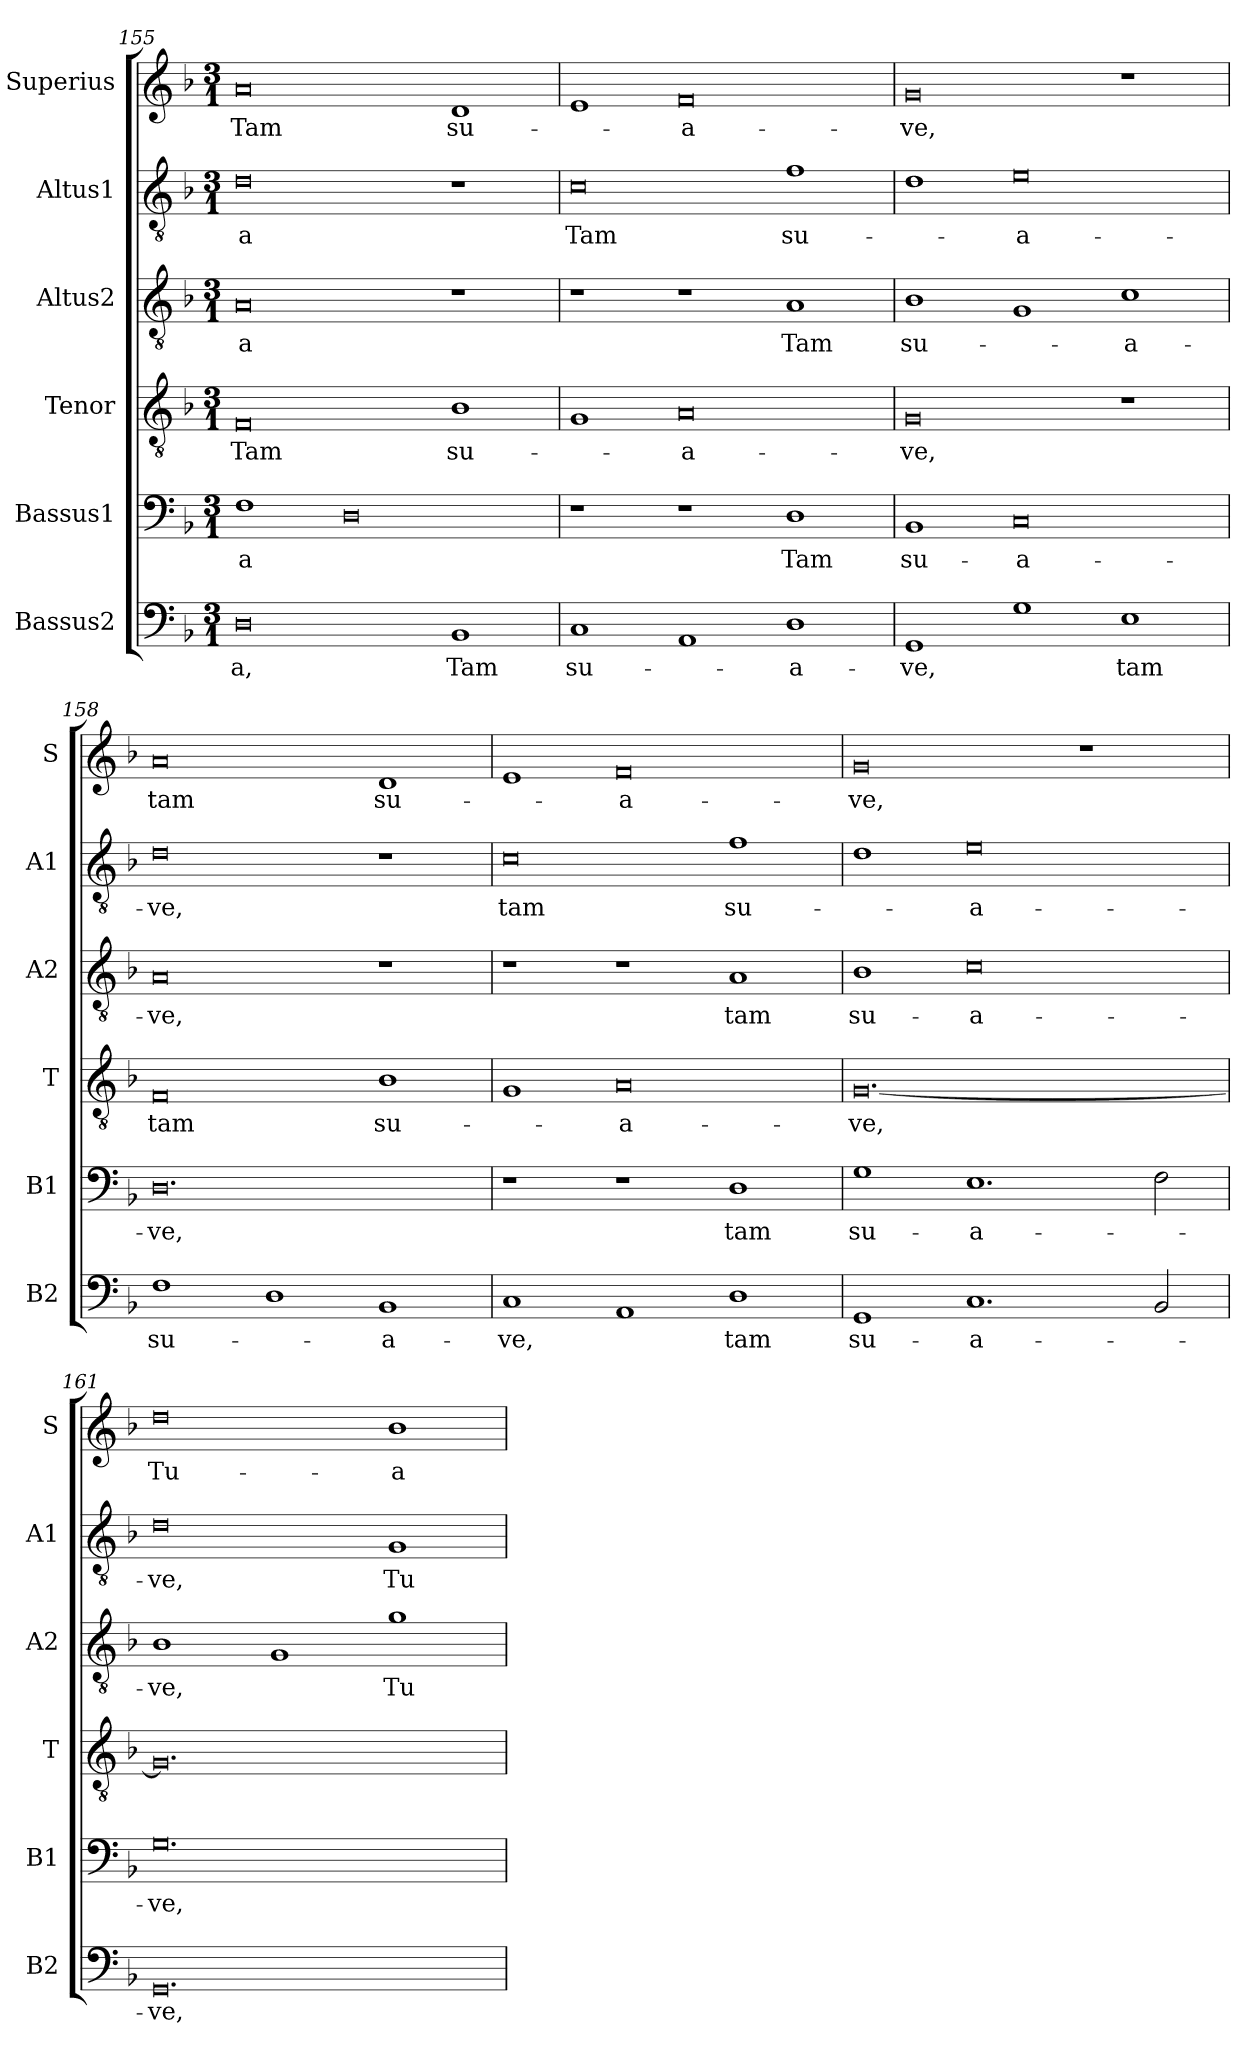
**kern	**text	**kern	**text	**kern	**text	**kern	**text	**kern	**text	**kern	**text
*part6	*part6	*part5	*part5	*part4	*part4	*part3	*part3	*part2	*part2	*part1	*part1
*staff6	*staff6	*staff5	*staff5	*staff4	*staff4	*staff3	*staff3	*staff2	*staff2	*staff1	*staff1
*I"Bassus2	*	*I"Bassus1	*	*I"Tenor	*	*I"Altus2	*	*I"Altus1	*	*I"Superius	*
*I'B2	*	*I'B1	*	*I'T	*	*I'A2	*	*I'A1	*	*I'S	*
*clefF4	*	*clefF4	*	*clefGv2	*	*clefGv2	*	*clefGv2	*	*clefG2	*
*k[b-]	*	*k[b-]	*	*k[b-]	*	*k[b-]	*	*k[b-]	*	*k[b-]	*
*M3/1	*	*M3/1	*	*M3/1	*	*M3/1	*	*M3/1	*	*M3/1	*
=155	=155	=155	=155	=155	=155	=155	=155	=155	=155	=155	=155
0D	-a,	1F	-a	0F	Tam	0A	-a	0d	-a	0a	Tam
.	.	0D	.	.	.	.	.	.	.	.	.
1BB-	Tam	.	.	1B-	su-	1r	.	1r	.	1d	su-
=156	=156	=156	=156	=156	=156	=156	=156	=156	=156	=156	=156
1C	su-	1r	.	1G	.	1r	.	0c	Tam	1e	.
1AA	.	1r	.	0A	-a-	1r	.	.	.	0f	-a-
1D	-a-	1D	Tam	.	.	1A	Tam	1f	su-	.	.
=157	=157	=157	=157	=157	=157	=157	=157	=157	=157	=157	=157
1GG	-ve,	1BB-	su-	0G	-ve,	1B-	su-	1d	.	0g	-ve,
1G	.	0C	-a-	.	.	1G	.	0e	-a-	.	.
1E	tam	.	.	1r	.	1c	-a-	.	.	1r	.
=158	=158	=158	=158	=158	=158	=158	=158	=158	=158	=158	=158
1F	su-	0.D	-ve,	0F	tam	0A	-ve,	0d	-ve,	0a	tam
1D	.	.	.	.	.	.	.	.	.	.	.
1BB-	-a-	.	.	1B-	su-	1r	.	1r	.	1d	su-
=159	=159	=159	=159	=159	=159	=159	=159	=159	=159	=159	=159
1C	-ve,	1r	.	1G	.	1r	.	0c	tam	1e	.
1AA	.	1r	.	0A	-a-	1r	.	.	.	0f	-a-
1D	tam	1D	tam	.	.	1A	tam	1f	su-	.	.
=160	=160	=160	=160	=160	=160	=160	=160	=160	=160	=160	=160
1GG	su-	1G	su-	[0.G	-ve,	1B-	su-	1d	.	0g	-ve,
1.C	-a-	1.E	-a-	.	.	0c	-a-	0e	-a-	.	.
.	.	.	.	.	.	.	.	.	.	1r	.
2BB-/	.	2F\	.	.	.	.	.	.	.	.	.
=161	=161	=161	=161	=161	=161	=161	=161	=161	=161	=161	=161
0.GG	-ve,	0.G	-ve,	0.G]	.	1B-	-ve,	0d	-ve,	0dd	Tu-
.	.	.	.	.	.	1G	.	.	.	.	.
.	.	.	.	.	.	1g	Tu-	1G	Tu-	1b-	-a
=	=	=	=	=	=	=	=	=	=	=	=
*-	*-	*-	*-	*-	*-	*-	*-	*-	*-	*-	*-
